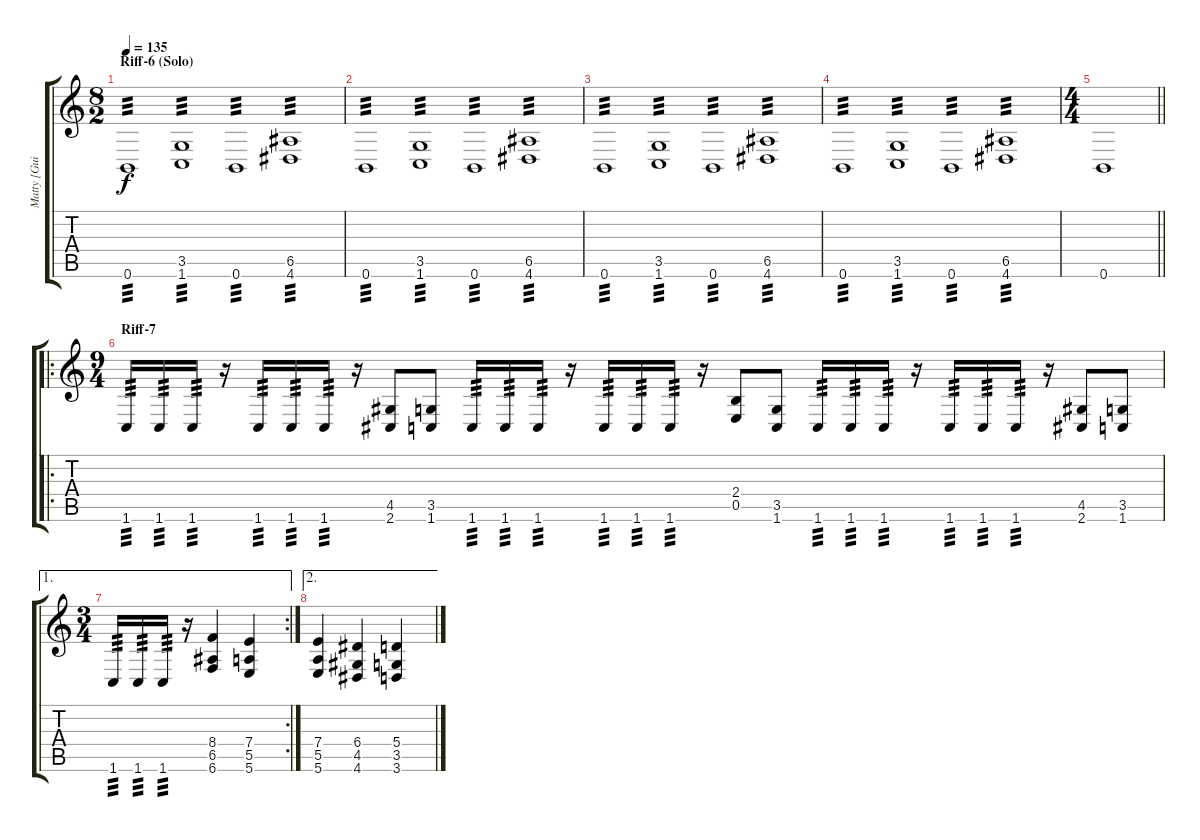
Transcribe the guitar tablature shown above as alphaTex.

\track ("Matty [Guitar Right]" "Matty [Gui") {instrument distortionguitar}
\staff {score tabs}
\tuning (B3 Gb3 D3 A2 E2 B1) {hide}
\ts (8 2)
\section ("" "Riff-6 (Solo)")
\tempo 135
\clef g2
\ks c
0.6.1{tp 3 dy f} (3.5 1.6).1{tp 3} 0.6.1{tp 3} (6.5 4.6).1{tp 3} |
0.6.1{tp 3} (3.5 1.6).1{tp 3} 0.6.1{tp 3} (6.5 4.6).1{tp 3} |
0.6.1{tp 3} (3.5 1.6).1{tp 3} 0.6.1{tp 3} (6.5 4.6).1{tp 3} |
0.6.1{tp 3} (3.5 1.6).1{tp 3} 0.6.1{tp 3} (6.5 4.6).1{tp 3} |
\ts (4 4)
\barLineRight lightlight
0.6.1 |
\ro
\ts (9 4)
\section ("" "Riff-7")
1.6.16{tp 3} 1.6.16{tp 3} 1.6.16{tp 3} r.16 1.6.16{tp 3} 1.6.16{tp 3} 1.6.16{tp 3} r.16 (4.5 2.6).8 (3.5 1.6).8 1.6.16{tp 3} 1.6.16{tp 3} 1.6.16{tp 3} r.16 1.6.16{tp 3} 1.6.16{tp 3} 1.6.16{tp 3} r.16 (2.4 0.5).8 (3.5 1.6).8 1.6.16{tp 3} 1.6.16{tp 3} 1.6.16{tp 3} r.16 1.6.16{tp 3} 1.6.16{tp 3} 1.6.16{tp 3} r.16 (4.5 2.6).8 (3.5 1.6).8 |
\ae 1
\rc 2
\ts (3 4)
1.6.16{tp 3} 1.6.16{tp 3} 1.6.16{tp 3} r.16 (8.4 6.5 6.6).4 (7.4 5.5 5.6).4 |
\ae 2
(7.4 5.5 5.6).4 (6.4 4.5 4.6).4 (5.4 3.5 3.6).4
